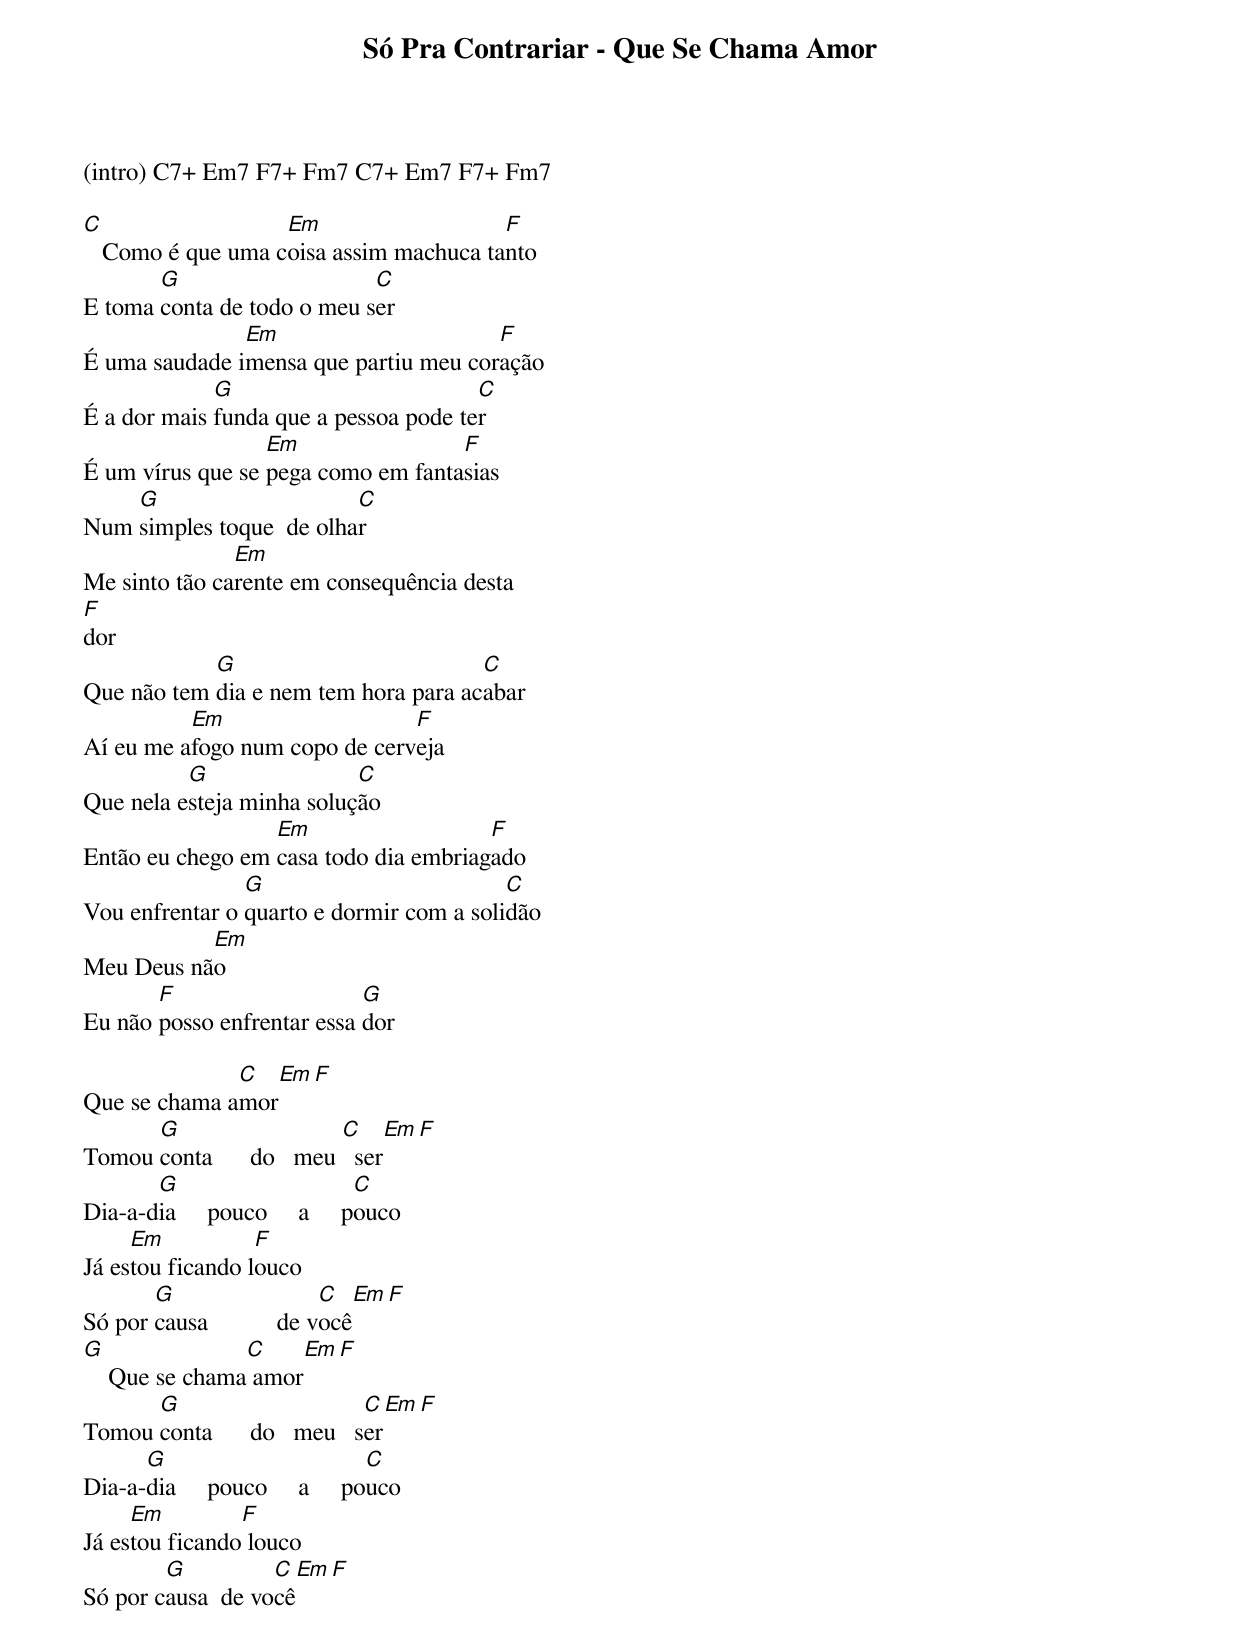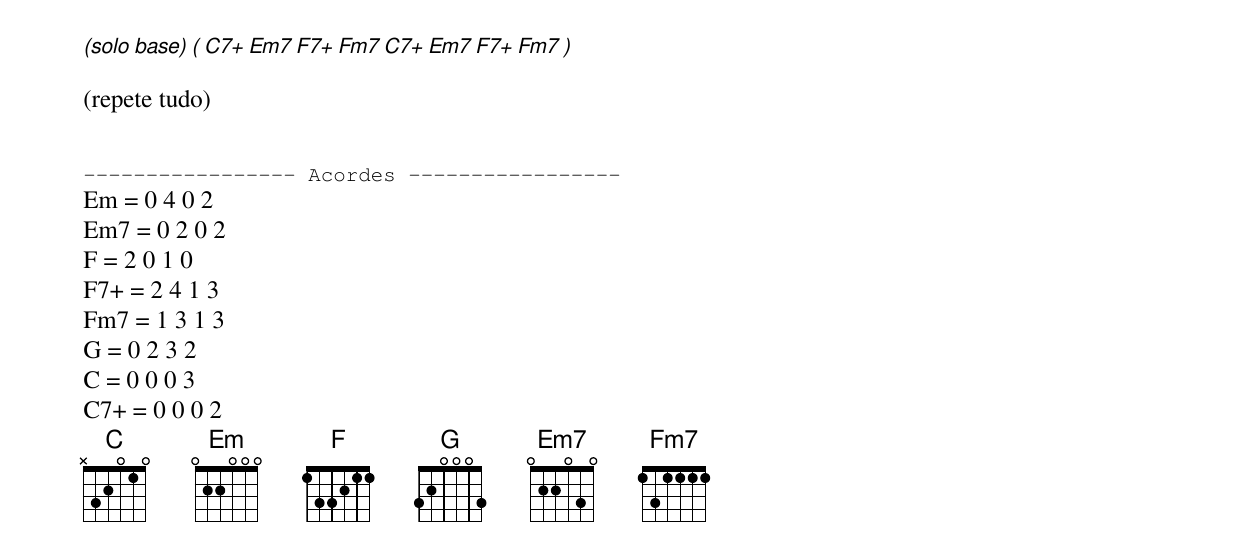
Só Pra Contrariar - Que Se Chama Amor

(intro) C7+ Em7 F7+ Fm7 C7+ Em7 F7+ Fm7

C                  Em                   F
   Como é que uma coisa assim machuca tanto
       G                    C
E toma conta de todo o meu ser
               Em                      F
É uma saudade imensa que partiu meu coração
             G                         C
É a dor mais funda que a pessoa pode ter
                  Em                F
É um vírus que se pega como em fantasias
    G                     C
Num simples toque  de olhar
               Em
Me sinto tão carente em consequência desta
F
dor
            G                         C
Que não tem dia e nem tem hora para acabar
          Em                   F
Aí eu me afogo num copo de cerveja
          G                C
Que nela esteja minha solução
                  Em                   F
Então eu chego em casa todo dia embriagado
                G                         C
Vou enfrentar o quarto e dormir com a solidão
           Em
Meu Deus não
       F                    G
Eu não posso enfrentar essa dor

              C    Em  F
Que se chama amor
      G                   C     Em  F
Tomou conta      do   meu   ser
       G                       C
Dia-a-dia     pouco     a     pouco
     Em           F
Já estou ficando louco
       G                   C    Em   F
Só por causa           de você
G               C     Em  F
    Que se chama amor
      G                      C    Em    F
Tomou conta      do   meu   ser
      G                         C
Dia-a-dia     pouco     a     pouco
     Em         F
Já estou ficando louco
        G          C      Em   F
Só por causa  de você

(solo base) ( C7+ Em7 F7+ Fm7 C7+ Em7 F7+ Fm7 )

(repete tudo)


----------------- Acordes -----------------
Em = 0 4 0 2
Em7 = 0 2 0 2
F = 2 0 1 0
F7+ = 2 4 1 3
Fm7 = 1 3 1 3
G = 0 2 3 2
C = 0 0 0 3
C7+ = 0 0 0 2
